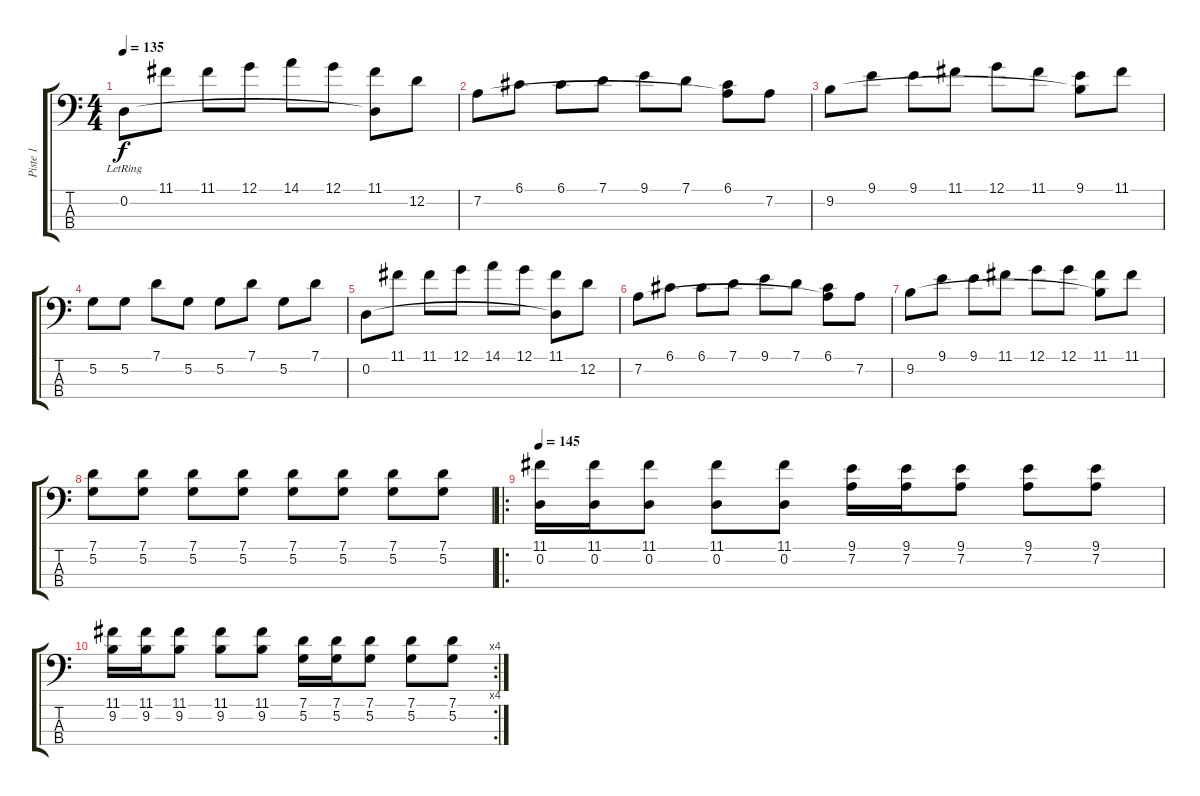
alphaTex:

\track ("Piste 1" "Piste 1") {instrument electricbassfinger}
\staff {score tabs}
\tuning (G2 D2 A1 E1) {hide}
\ts (4 4)
\tempo 135
\clef f4
\ks c
0.2{lr}.8{dy f instrument electricbassfinger} 11.1.8 11.1.8 12.1.8 14.1.8 12.1.8 (11.1 0.2{t}).8 12.2.8 |
7.2.8 6.1.8 6.1.8 7.1.8 9.1.8 7.1.8 (6.1 7.2{t}).8 7.2.8 |
9.2.8 9.1.8 9.1.8 11.1.8 12.1.8 11.1.8 (9.1 9.2{t}).8 11.1.8 |
5.2.8 5.2.8 7.1.8 5.2.8 5.2.8 7.1.8 5.2.8 7.1.8 |
0.2.8 11.1.8 11.1.8 12.1.8 14.1.8 12.1.8 (11.1 0.2{t}).8 12.2.8 |
7.2.8 6.1.8 6.1.8 7.1.8 9.1.8 7.1.8 (6.1 7.2{t}).8 7.2.8 |
9.2.8 9.1.8 9.1.8 11.1.8 12.1.8 12.1.8 (11.1 9.2{t}).8 11.1.8 |
(7.1 5.2).8 (7.1 5.2).8 (7.1 5.2).8 (7.1 5.2).8 (7.1 5.2).8 (7.1 5.2).8 (7.1 5.2).8 (7.1 5.2).8 |
\ro
\tempo 145
(11.1 0.2).16 (11.1 0.2).16 (11.1 0.2).8 (11.1 0.2).8 (11.1 0.2).8 (9.1 7.2).16 (9.1 7.2).16 (9.1 7.2).8 (9.1 7.2).8 (9.1 7.2).8 |
\rc 4
(11.1 9.2).16 (11.1 9.2).16 (11.1 9.2).8 (11.1 9.2).8 (11.1 9.2).8 (7.1 5.2).16 (7.1 5.2).16 (7.1 5.2).8 (7.1 5.2).8 (7.1 5.2).8
